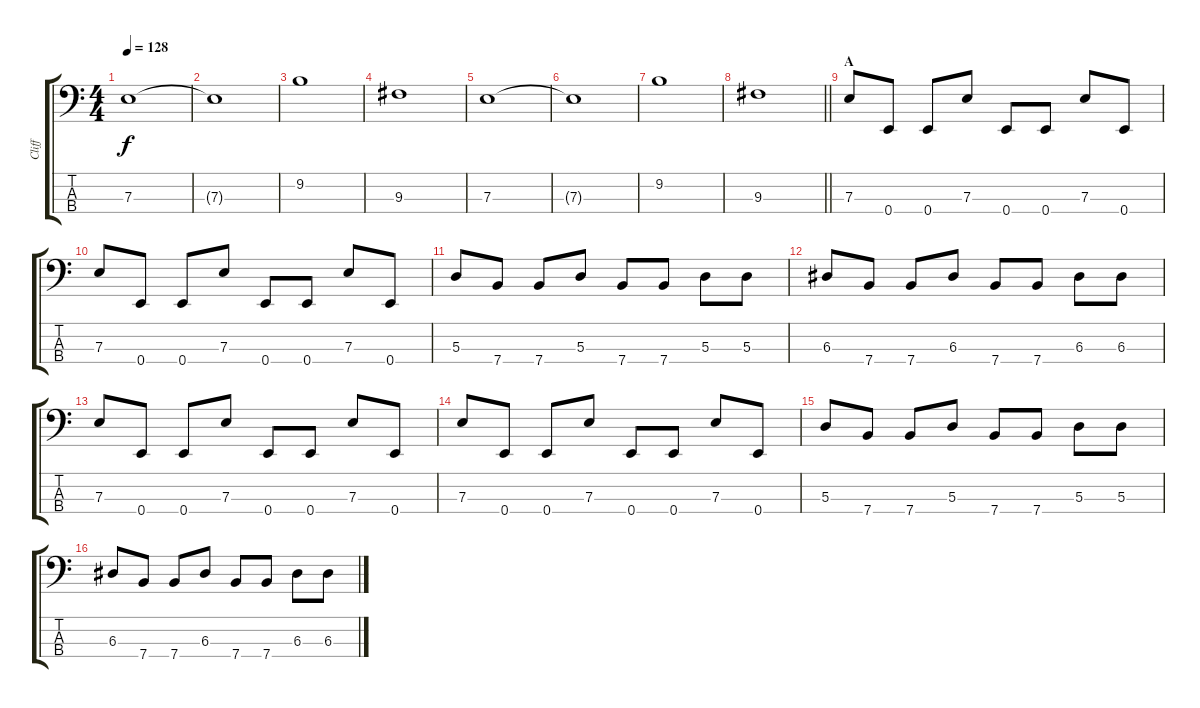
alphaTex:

\track ("Cliff" "Cliff") {instrument electricbassfinger}
\staff {score tabs}
\tuning (G2 D2 A1 E1) {hide}
\ts (4 4)
\tempo 128
\clef f4
\ks c
7.3.1{dy f} |
7.3{t}.1 |
9.2.1 |
9.3.1 |
7.3.1 |
7.3{t}.1 |
9.2.1 |
\barLineRight lightlight
9.3.1 |
\section ("" "A")
7.3.8{volume 16 instrument electricbasspick} 0.4.8 0.4.8 7.3.8 0.4.8 0.4.8 7.3.8 0.4.8 |
7.3.8 0.4.8 0.4.8 7.3.8 0.4.8 0.4.8 7.3.8 0.4.8 |
5.3.8 7.4.8 7.4.8 5.3.8 7.4.8 7.4.8 5.3.8 5.3.8 |
6.3.8 7.4.8 7.4.8 6.3.8 7.4.8 7.4.8 6.3.8 6.3.8 |
7.3.8 0.4.8 0.4.8 7.3.8 0.4.8 0.4.8 7.3.8 0.4.8 |
7.3.8 0.4.8 0.4.8 7.3.8 0.4.8 0.4.8 7.3.8 0.4.8 |
5.3.8 7.4.8 7.4.8 5.3.8 7.4.8 7.4.8 5.3.8 5.3.8 |
6.3.8 7.4.8 7.4.8 6.3.8 7.4.8 7.4.8 6.3.8 6.3.8
